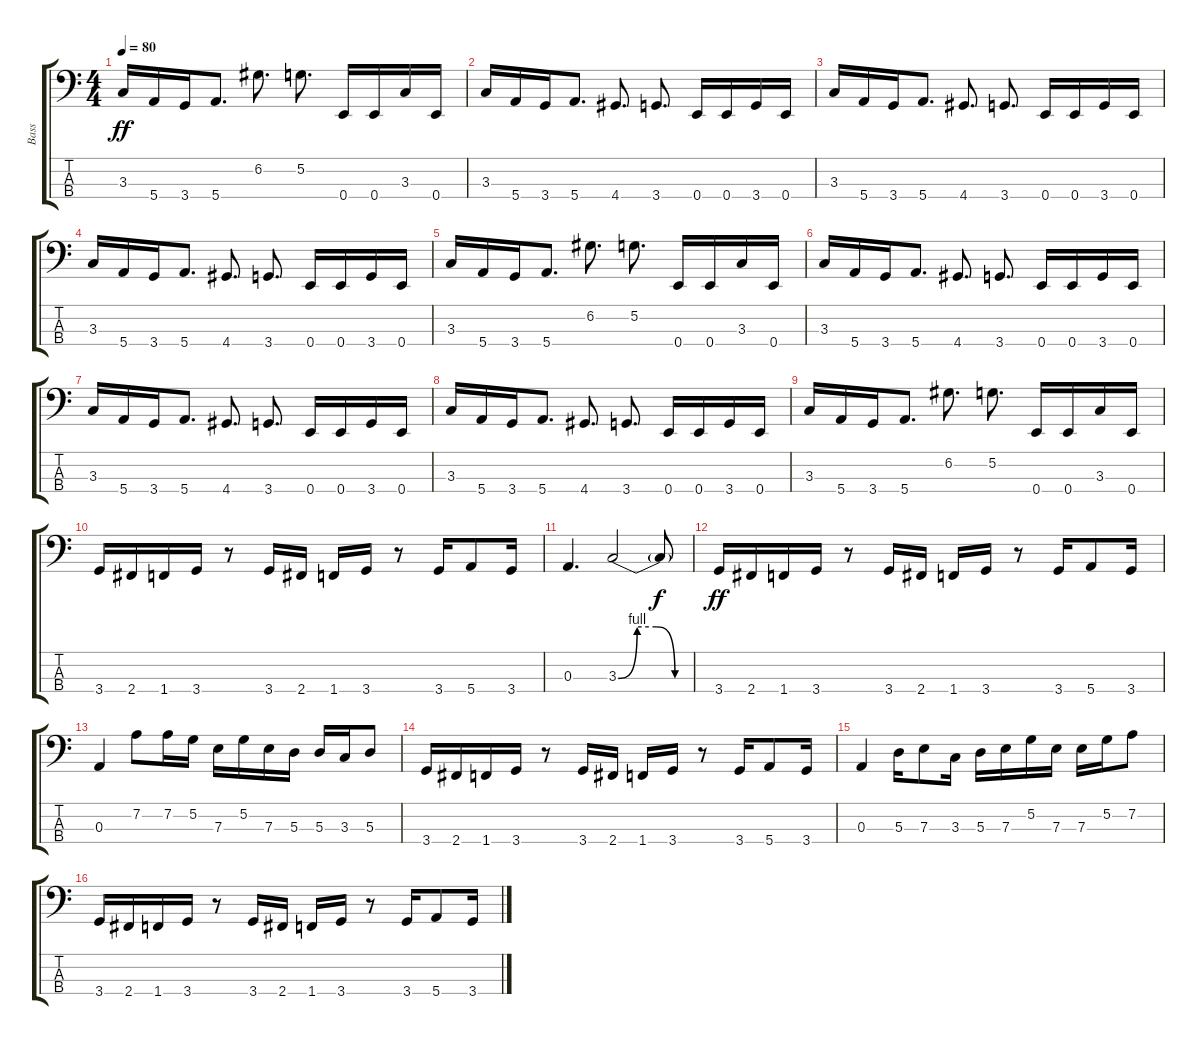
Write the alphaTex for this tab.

\track ("Bass" "Bass") {instrument electricbasspick}
\staff {score tabs}
\tuning (G2 D2 A1 E1) {hide}
\ts (4 4)
\tempo 80
\clef f4
\ks c
3.3.16{dy ff} 5.4.16 3.4.16 5.4.8{d} 6.2.8{d} 5.2.8{d} 0.4.16 0.4.16 3.3.16 0.4.16 |
3.3.16 5.4.16 3.4.16 5.4.8{d} 4.4.8{d} 3.4.8{d} 0.4.16 0.4.16 3.4.16 0.4.16 |
3.3.16 5.4.16 3.4.16 5.4.8{d} 4.4.8{d} 3.4.8{d} 0.4.16 0.4.16 3.4.16 0.4.16 |
3.3.16 5.4.16 3.4.16 5.4.8{d} 4.4.8{d} 3.4.8{d} 0.4.16 0.4.16 3.4.16 0.4.16 |
3.3.16 5.4.16 3.4.16 5.4.8{d} 6.2.8{d} 5.2.8{d} 0.4.16 0.4.16 3.3.16 0.4.16 |
3.3.16 5.4.16 3.4.16 5.4.8{d} 4.4.8{d} 3.4.8{d} 0.4.16 0.4.16 3.4.16 0.4.16 |
3.3.16 5.4.16 3.4.16 5.4.8{d} 4.4.8{d} 3.4.8{d} 0.4.16 0.4.16 3.4.16 0.4.16 |
3.3.16 5.4.16 3.4.16 5.4.8{d} 4.4.8{d} 3.4.8{d} 0.4.16 0.4.16 3.4.16 0.4.16 |
3.3.16 5.4.16 3.4.16 5.4.8{d} 6.2.8{d} 5.2.8{d} 0.4.16 0.4.16 3.3.16 0.4.16 |
3.4.16 2.4.16 1.4.16 3.4.16 r.8 3.4.16 2.4.16 1.4.16 3.4.16 r.8 3.4.16 5.4.8 3.4.16 |
0.3.4{d} 3.3{be (custom 0 0 15 4 30 4 45 0 60 0)}.2 3.3{t}.8{dy f} |
3.4.16{dy ff} 2.4.16 1.4.16 3.4.16 r.8 3.4.16 2.4.16 1.4.16 3.4.16 r.8 3.4.16 5.4.8 3.4.16 |
0.3.4 7.2.8 7.2.16 5.2.16 7.3.16 5.2.16 7.3.16 5.3.16 5.3.16 3.3.16 5.3.8 |
3.4.16 2.4.16 1.4.16 3.4.16 r.8 3.4.16 2.4.16 1.4.16 3.4.16 r.8 3.4.16 5.4.8 3.4.16 |
0.3.4 5.3.16 7.3.8 3.3.16 5.3.16 7.3.16 5.2.16 7.3.16 7.3.16 5.2.16 7.2.8 |
3.4.16 2.4.16 1.4.16 3.4.16 r.8 3.4.16 2.4.16 1.4.16 3.4.16 r.8 3.4.16 5.4.8 3.4.16
